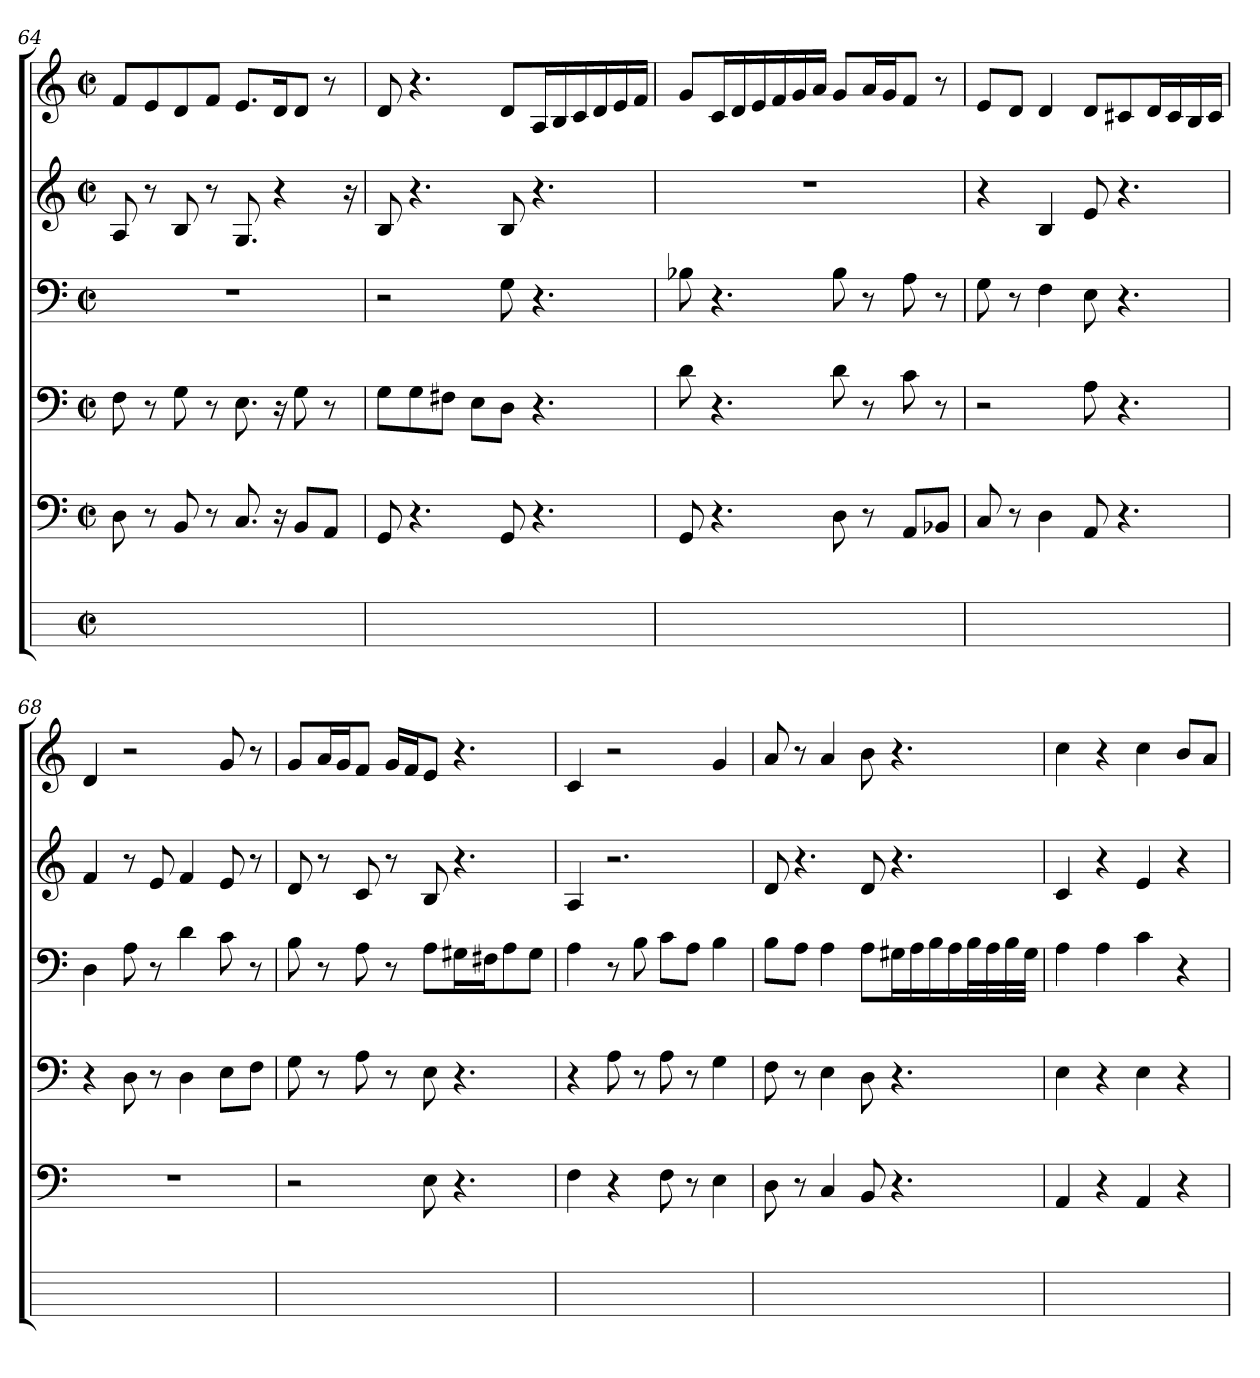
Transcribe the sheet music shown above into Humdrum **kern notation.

**kern	**kern	**kern	**kern	**kern	**kern
*part6	*part5	*part4	*part3	*part2	*part1
*staff6	*staff5	*staff4	*staff3	*staff2	*staff1
*	*clefF4	*clefF4	*clefF4	*clefG2	*clefG2
*	*k[]	*k[]	*k[]	*k[]	*k[]
*	*C:	*C:	*C:	*C:	*C:
*M2/2	*M2/2	*M2/2	*M2/2	*M2/2	*M2/2
*met(c|)	*met(c|)	*met(c|)	*met(c|)	*met(c|)	*met(c|)
=64	=64	=64	=64	=64	=64
1ryy	8D	8F	1r	8A	8fL
.	8r	8r	.	8r	8ei
.	8BB	8G	.	8B	8d
.	8r	8r	.	8r	8fiJ
.	8.C	8.E	.	8.G	8.eL
.	16r	16r	.	4r	16dik
.	8BBjL	8G	.	.	8djJ
.	8AAjJ	8r	.	.	8r
.	.	.	.	16r	.
=65	=65	=65	=65	=65	=65
1ryy	8GG	8GZL	2r	8B	8d
.	4.r	8Gi	.	4.r	4.r
.	.	8F#XVJ	.	.	.
.	.	8EL	.	.	.
.	8GGZ	8DJ	8G	8BZ	8dL
.	4.r	4.r	4.r	4.r	16AiL
.	.	.	.	.	16Bi
.	.	.	.	.	16ci
.	.	.	.	.	16di
.	.	.	.	.	16ei
.	.	.	.	.	16fiJJ
=66	=66	=66	=66	=66	=66
1ryy	8GG	8d	8B-XV	1r	8gL
.	4.r	4.r	4.r	.	16ciL
.	.	.	.	.	16di
.	.	.	.	.	16ei
.	.	.	.	.	16fi
.	.	.	.	.	16gi
.	.	.	.	.	16aiJJ
.	8Dj	8d	8B-j	.	8gZL
.	8r	8r	8r	.	16aiL
.	.	.	.	.	16giJ
.	8AAL	8c	8A	.	8fJ
.	8BB-XiJ	8r	8r	.	8r
=67	=67	=67	=67	=67	=67
1ryy	8C	2r	8G	4r	8eL
.	8r	.	8r	.	8diJ
.	4D	.	4F	4BZ	4d
.	8AA	8A	8E	8e	8dZL
.	4.r	4.r	4.r	4.r	8c#Xi
.	.	.	.	.	16dZL
.	.	.	.	.	16c#i
.	.	.	.	.	16Bi
.	.	.	.	.	16c#iJJ
=68	=68	=68	=68	=68	=68
1ryy	1r	4r	4D	4f	4d
.	.	8D	8A	8r	2r
.	.	8r	8r	8ei	.
.	.	4D	4d	4fZ	.
.	.	8EL	8c	8e	8g
.	.	8FiJ	8r	8r	8r
=69	=69	=69	=69	=69	=69
1ryy	2r	8G	8B	8d	8gL
.	.	8r	8r	8r	16aiL
.	.	.	.	.	16giJ
.	.	8A	8A	8c	8fJ
.	.	8r	8r	8r	16giLL
.	.	.	.	.	16fiJ
.	8E	8E	8AZL	8B	8eJ
.	4.r	4.r	16G#XiL	4.r	4.r
.	.	.	16F#XiJ	.	.
.	.	.	8AZ	.	.
.	.	.	8G#iJ	.	.
=70	=70	=70	=70	=70	=70
1ryy	4F	4r	4A	4A	4cj
.	4r	8A	8r	2.r	2r
.	.	8r	8B	.	.
.	8FZ	8A	8cL	.	.
.	8r	8r	8AJ	.	.
.	4E	4G	4B	.	4g
=71	=71	=71	=71	=71	=71
1ryy	8D	8F	8BZL	8d	8a
.	8r	8r	8AJ	4.r	8r
.	4C	4E	4A	.	4aZ
.	8BB	8D	8AZL	8d	8b
.	4.r	4.r	16G#XiL	4.r	4.r
.	.	.	16Ai	.	.
.	.	.	16Bj	.	.
.	.	.	16Ai	.	.
.	.	.	32BiL	.	.
.	.	.	32Ai	.	.
.	.	.	32Bi	.	.
.	.	.	32G#iJJJ	.	.
=72	=72	=72	=72	=72	=72
1ryy	4AA	4E	4A	4c	4cc
.	4r	4r	4A	4r	4r
.	4AA	4E	4c	4e	4ccZ
.	4r	4r	4r	4r	8bL
.	.	.	.	.	8aJ
=	=	=	=	=	=
*-	*-	*-	*-	*-	*-
